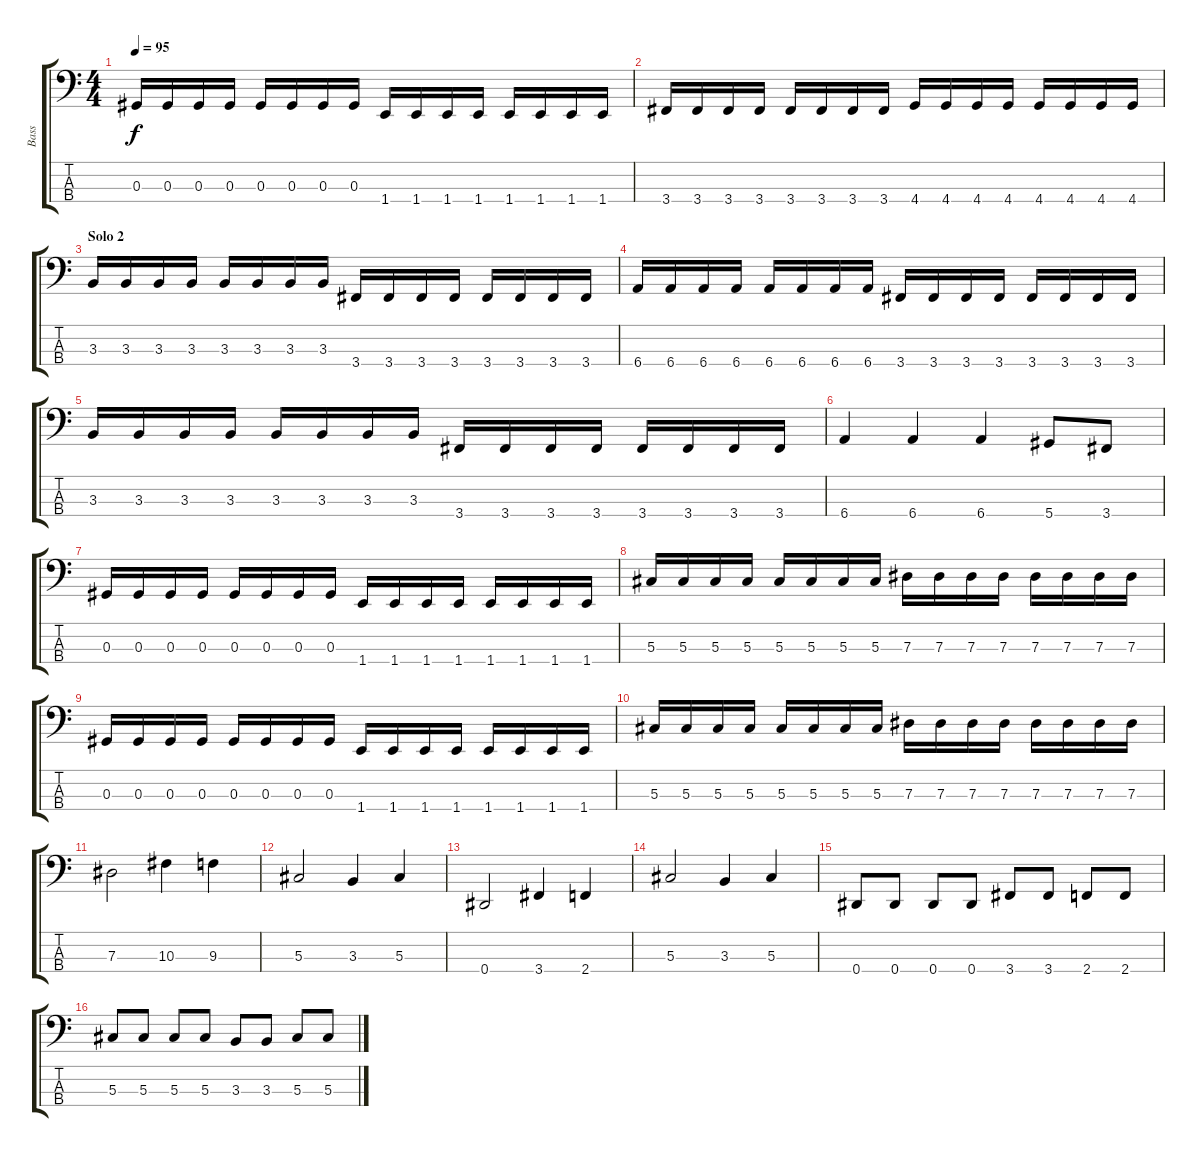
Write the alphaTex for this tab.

\track ("Bass" "Bass") {instrument electricbasspick}
\staff {score tabs}
\tuning (Gb2 Db2 Ab1 Eb1) {hide}
\ts (4 4)
\tempo 95
\clef f4
\ks c
0.3.16{dy f} 0.3.16 0.3.16 0.3.16 0.3.16 0.3.16 0.3.16 0.3.16 1.4.16 1.4.16 1.4.16 1.4.16 1.4.16 1.4.16 1.4.16 1.4.16 |
3.4.16 3.4.16 3.4.16 3.4.16 3.4.16 3.4.16 3.4.16 3.4.16 4.4.16 4.4.16 4.4.16 4.4.16 4.4.16 4.4.16 4.4.16 4.4.16 |
\section ("" "Solo 2")
3.3.16 3.3.16 3.3.16 3.3.16 3.3.16 3.3.16 3.3.16 3.3.16 3.4.16 3.4.16 3.4.16 3.4.16 3.4.16 3.4.16 3.4.16 3.4.16 |
6.4.16 6.4.16 6.4.16 6.4.16 6.4.16 6.4.16 6.4.16 6.4.16 3.4.16 3.4.16 3.4.16 3.4.16 3.4.16 3.4.16 3.4.16 3.4.16 |
3.3.16 3.3.16 3.3.16 3.3.16 3.3.16 3.3.16 3.3.16 3.3.16 3.4.16 3.4.16 3.4.16 3.4.16 3.4.16 3.4.16 3.4.16 3.4.16 |
6.4.4 6.4.4 6.4.4 5.4.8 3.4.8 |
0.3.16 0.3.16 0.3.16 0.3.16 0.3.16 0.3.16 0.3.16 0.3.16 1.4.16 1.4.16 1.4.16 1.4.16 1.4.16 1.4.16 1.4.16 1.4.16 |
5.3.16 5.3.16 5.3.16 5.3.16 5.3.16 5.3.16 5.3.16 5.3.16 7.3.16 7.3.16 7.3.16 7.3.16 7.3.16 7.3.16 7.3.16 7.3.16 |
0.3.16 0.3.16 0.3.16 0.3.16 0.3.16 0.3.16 0.3.16 0.3.16 1.4.16 1.4.16 1.4.16 1.4.16 1.4.16 1.4.16 1.4.16 1.4.16 |
5.3.16 5.3.16 5.3.16 5.3.16 5.3.16 5.3.16 5.3.16 5.3.16 7.3.16 7.3.16 7.3.16 7.3.16 7.3.16 7.3.16 7.3.16 7.3.16 |
\section ("" "")
7.3.2 10.3.4 9.3.4 |
5.3.2 3.3.4 5.3.4 |
0.4.2 3.4.4 2.4.4 |
5.3.2 3.3.4 5.3.4 |
0.4.8 0.4.8 0.4.8 0.4.8 3.4.8 3.4.8 2.4.8 2.4.8 |
5.3.8 5.3.8 5.3.8 5.3.8 3.3.8 3.3.8 5.3.8 5.3.8
